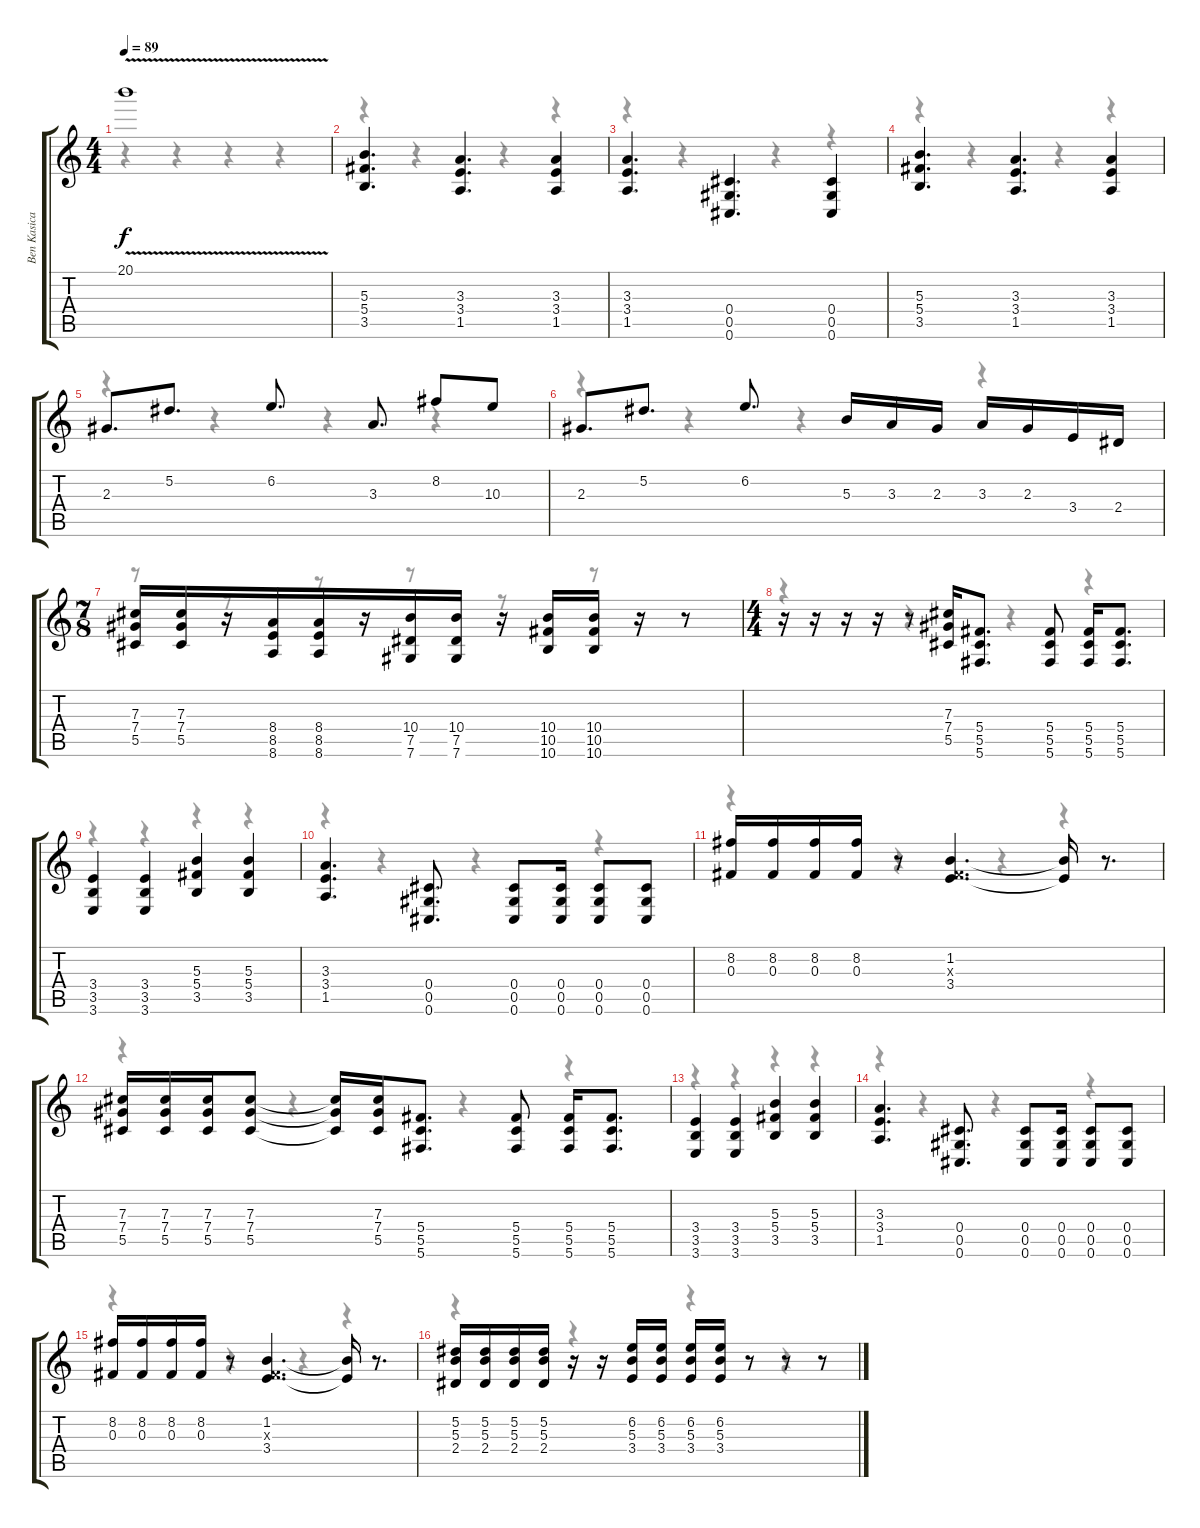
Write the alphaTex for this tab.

\track ("Ben Kasica" "Ben Kasica") {instrument distortionguitar}
\staff {score tabs}
\tuning (Eb4 Bb3 Gb3 Db3 Ab2 Db2) {hide}
\voice
\ts (4 4)
\tempo 89
\clef g2
\ks c
20.1{v}.1{dy f} |
(5.3 5.4 3.5).4{d} (3.3 3.4 1.5).4{d} (3.3 3.4 1.5).4 |
(3.3 3.4 1.5).4{d} (0.4 0.5 0.6).4{d} (0.4 0.5 0.6).4 |
(5.3 5.4 3.5).4{d} (3.3 3.4 1.5).4{d} (3.3 3.4 1.5).4 |
2.3.8{d} 5.2.8{d} 6.2.8{d} 3.3.8{d} 8.2.8 10.3.8 |
2.3.8{d} 5.2.8{d} 6.2.8{d} 5.3.16 3.3.16 2.3.16 3.3.16 2.3.16 3.4.16 2.4.16 |
\ts (7 8)
(7.3 7.4 5.5).16 (7.3 7.4 5.5).16 r.16 (8.4 8.5 8.6).16 (8.4 8.5 8.6).16 r.16 (10.4 7.5 7.6).16 (10.4 7.5 7.6).16 r.16 (10.4 10.5 10.6).16 (10.4 10.5 10.6).16 r.16 r.8 |
\ts (4 4)
r.16 r.16 r.16 r.16 r.8 (7.3 7.4 5.5).16 (5.4 5.5 5.6).8{d} (5.4 5.5 5.6).8 (5.4 5.5 5.6).16 (5.4 5.5 5.6).8{d} |
(3.4 3.5 3.6).4 (3.4 3.5 3.6).4 (5.3 5.4 3.5).4 (5.3 5.4 3.5).4 |
(3.3 3.4 1.5).4{d} (0.4 0.5 0.6).8{d} (0.4 0.5 0.6).8 (0.4 0.5 0.6).16 (0.4 0.5 0.6).8 (0.4 0.5 0.6).8 |
(8.2 0.3).16 (8.2 0.3).16 (8.2 0.3).16 (8.2 0.3).16 r.8 (1.2 0.3{x} 3.4).4{d} (1.2{t} 3.4{t}).16 r.8{d} |
(7.3 7.4 5.5).16 (7.3 7.4 5.5).16 (7.3 7.4 5.5).16 (7.3 7.4 5.5).8 (7.3{t} 7.4{t} 5.5{t}).16 (7.3 7.4 5.5).16 (5.4 5.5 5.6).8{d} (5.4 5.5 5.6).8 (5.4 5.5 5.6).16 (5.4 5.5 5.6).8{d} |
(3.4 3.5 3.6).4 (3.4 3.5 3.6).4 (5.3 5.4 3.5).4 (5.3 5.4 3.5).4 |
(3.3 3.4 1.5).4{d} (0.4 0.5 0.6).8{d} (0.4 0.5 0.6).8 (0.4 0.5 0.6).16 (0.4 0.5 0.6).8 (0.4 0.5 0.6).8 |
(8.2 0.3).16 (8.2 0.3).16 (8.2 0.3).16 (8.2 0.3).16 r.8 (1.2 0.3{x} 3.4).4{d} (1.2{t} 3.4{t}).16 r.8{d} |
(5.2 5.3 2.4).16 (5.2 5.3 2.4).16 (5.2 5.3 2.4).16 (5.2 5.3 2.4).16 r.16 r.16 (6.2 5.3 3.4).16 (6.2 5.3 3.4).16 (6.2 5.3 3.4).16 (6.2 5.3 3.4).16 r.8 r.8 r.8
\voice
\clef g2
\ottava regular
\simile none
\ks c
r.4{dy f} r.4 r.4 r.4 |
r.4 r.4 r.4 r.4 |
r.4 r.4 r.4 r.4 |
r.4 r.4 r.4 r.4 |
r.4 r.4 r.4 r.4 |
r.4 r.4 r.4 r.4 |
r.8 r.8 r.8 r.8 r.8 r.8 r.8 |
r.4 r.4 r.4 r.4 |
r.4 r.4 r.4 r.4 |
r.4 r.4 r.4 r.4 |
r.4 r.4 r.4 r.4 |
r.4 r.4 r.4 r.4 |
r.4 r.4 r.4 r.4 |
r.4 r.4 r.4 r.4 |
r.4 r.4 r.4 r.4 |
r.4 r.4 r.4 r.4
